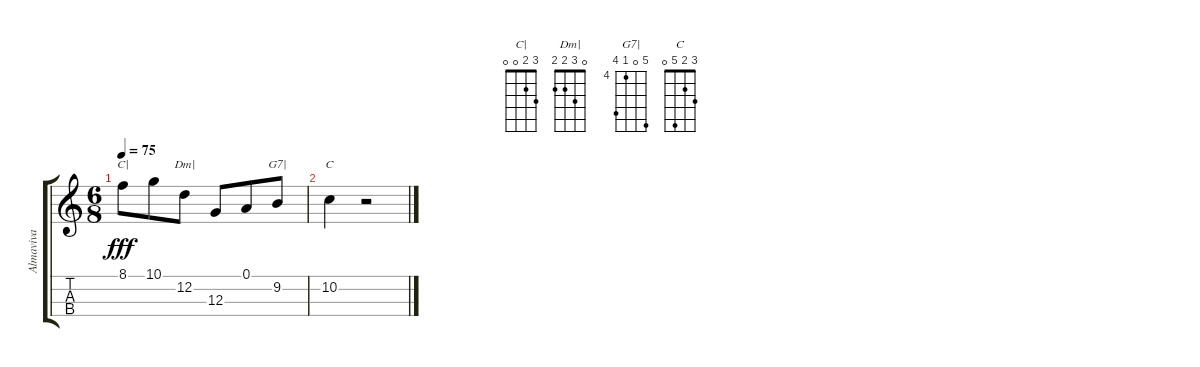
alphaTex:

\track ("Almaviva" "Almaviva") {instrument recorder}
\staff {score tabs}
\tuning (A4 D4 G3 C3) {hide}
\chord ("C|" 3 2 0 0)
\chord ("Dm|" 0 3 2 2)
\chord ("G7|" 8 0 4 7) {firstfret 4}
\chord ("C" 3 2 5 0)
\ts (6 8)
\tempo 75
\clef g2
\ks c
8.1.8{ch "C|" dy fff} 10.1.8 12.2.8{ch "Dm|"} 12.3.8 0.1.8 9.2.8{ch "G7|"} |
10.2.4{ch "C"} r.2
